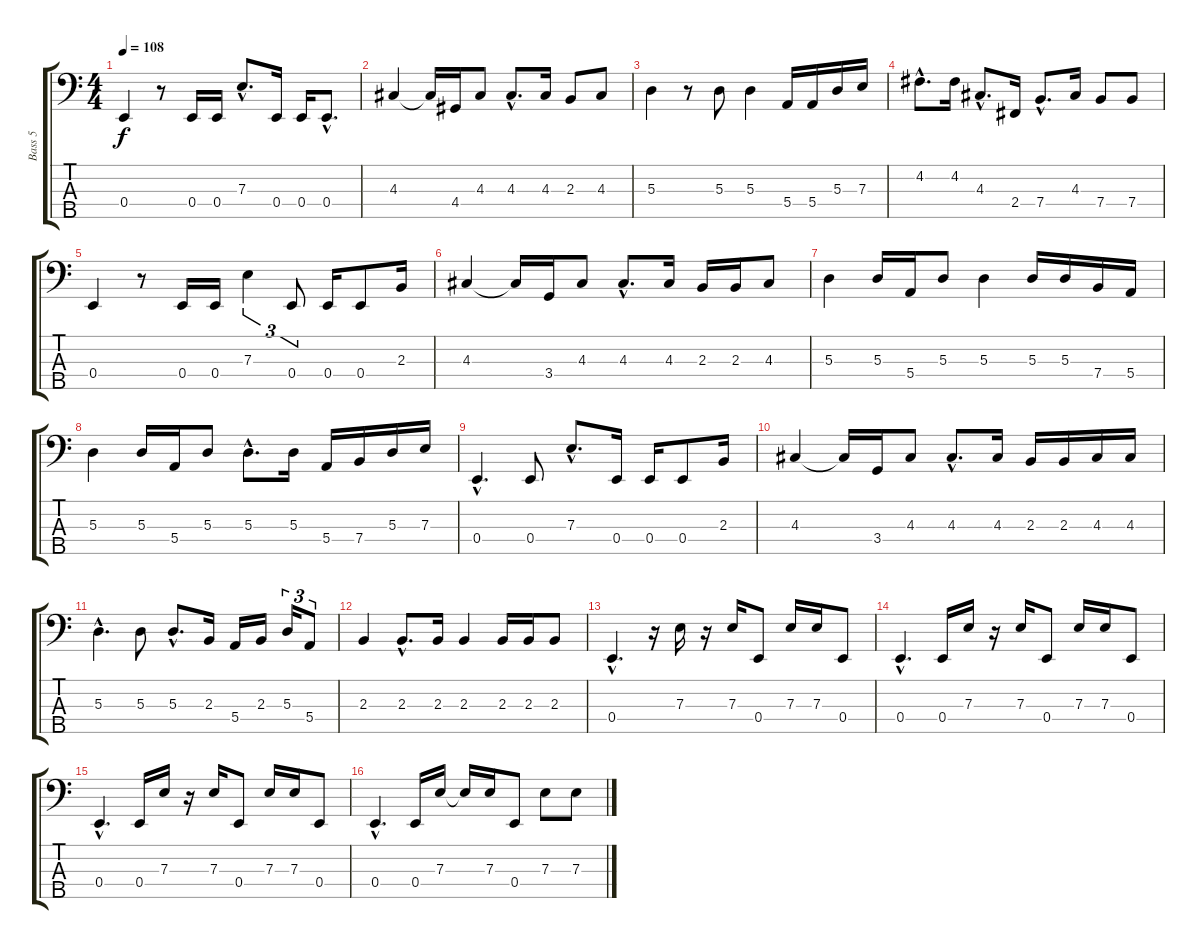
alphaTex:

\track ("Bass 5" "Bass 5") {instrument electricbassfinger}
\staff {score tabs}
\tuning (G2 D2 A1 E1 B0) {hide}
\ts (4 4)
\tempo 108
\clef f4
\ks c
0.4.4{dy f} r.8 0.4.16 0.4.16 7.3{hac}.8{d} 0.4.16 0.4.16 0.4{hac}.8{d} |
4.3.4 4.3{t}.16 4.4.16 4.3.8 4.3{hac}.8{d} 4.3.16 2.3.8 4.3.8 |
5.3.4 r.8 5.3.8 5.3.4 5.4.16 5.4.16 5.3.16 7.3.16 |
4.2{hac}.8{d} 4.2.16 4.3{hac}.8{d} 2.4.16 7.4{hac}.8{d} 4.3.16 7.4.8 7.4.8 |
0.4.4 r.8 0.4.16 0.4.16 7.3.4{tu (3 2)} 0.4.8{tu (3 2)} 0.4.16 0.4.8 2.3.16 |
4.3.4 4.3{t}.16 3.4.16 4.3.8 4.3{hac}.8{d} 4.3.16 2.3.16 2.3.16 4.3.8 |
5.3.4 5.3.16 5.4.16 5.3.8 5.3.4 5.3.16 5.3.16 7.4.16 5.4.16 |
5.3.4 5.3.16 5.4.16 5.3.8 5.3{hac}.8{d} 5.3.16 5.4.16 7.4.16 5.3.16 7.3.16 |
0.4{hac}.4{d} 0.4.8 7.3{hac}.8{d} 0.4.16 0.4.16 0.4.8 2.3.16 |
4.3.4 4.3{t}.16 3.4.16 4.3.8 4.3{hac}.8{d} 4.3.16 2.3.16 2.3.16 4.3.16 4.3.16 |
5.3{hac}.4{d} 5.3.8 5.3{hac}.8{d} 2.3.16 5.4.16 2.3.16 5.3.16{tu (3 2)} 5.4.8{tu (3 2)} |
2.3.4 2.3{hac}.8{d} 2.3.16 2.3.4 2.3.16 2.3.16 2.3.8 |
0.4{hac}.4{d} r.16 7.3.16 r.16 7.3.16 0.4.8 7.3.16 7.3.16 0.4.8 |
0.4{hac}.4{d} 0.4.16 7.3.16 r.16 7.3.16 0.4.8 7.3.16 7.3.16 0.4.8 |
0.4{hac}.4{d} 0.4.16 7.3.16 r.16 7.3.16 0.4.8 7.3.16 7.3.16 0.4.8 |
0.4{hac}.4{d} 0.4.16 7.3.16 7.3{t}.16 7.3.16 0.4.8 7.3.8 7.3.8
